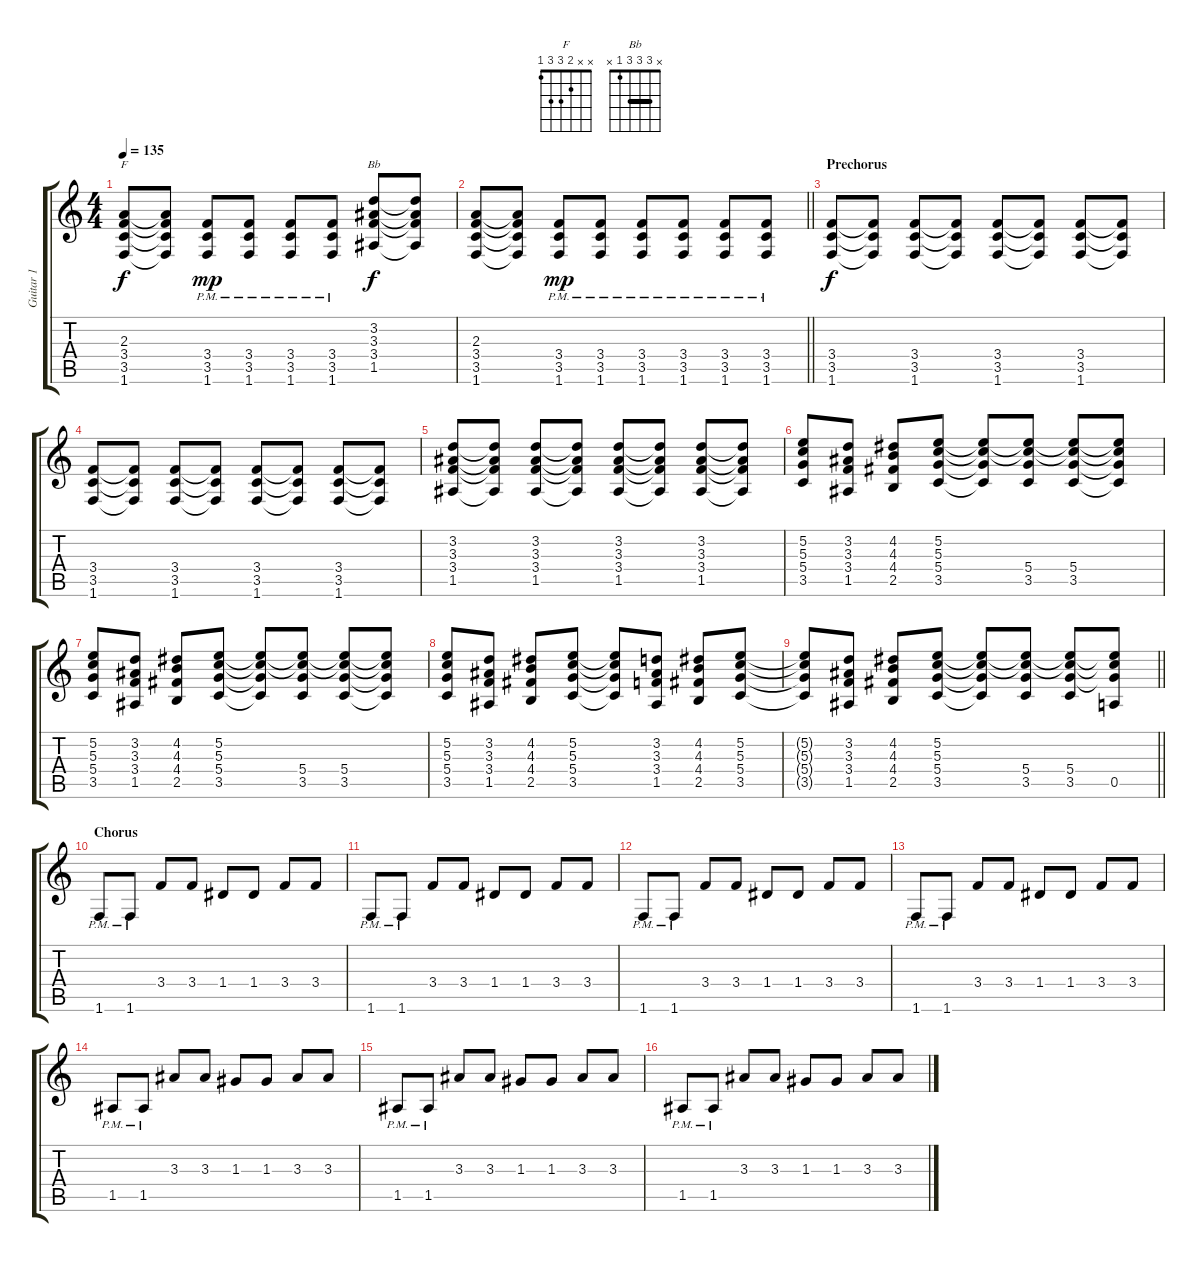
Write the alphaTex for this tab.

\track ("Guitar 1" "Guitar 1") {instrument overdrivenguitar}
\staff {score tabs}
\tuning (E4 B3 G3 D3 A2 E2) {hide}
\chord ("F" x x 2 3 3 1)
\chord ("Bb" x 3 3 3 1 x) {barre 3}
\ts (4 4)
\tempo 135
\clef g2
\ks c
(2.3 3.4 3.5 1.6).8{ch "F" dy f} (2.3{t} 3.4{t} 3.5{t} 1.6{t}).8 (3.4{pm} 3.5{pm} 1.6{pm}).8{dy mp} (3.4{pm} 3.5{pm} 1.6{pm}).8 (3.4{pm} 3.5{pm} 1.6{pm}).8 (3.4{pm} 3.5{pm} 1.6{pm}).8 (3.2 3.3 3.4 1.5).8{ch "Bb" dy f} (3.2{t} 3.3{t} 3.4{t} 1.5{t}).8 |
\barLineRight lightlight
(2.3 3.4 3.5 1.6).8 (2.3{t} 3.4{t} 3.5{t} 1.6{t}).8 (3.4{pm} 3.5{pm} 1.6{pm}).8{dy mp} (3.4{pm} 3.5{pm} 1.6{pm}).8 (3.4{pm} 3.5{pm} 1.6{pm}).8 (3.4{pm} 3.5{pm} 1.6{pm}).8 (3.4{pm} 3.5{pm} 1.6{pm}).8 (3.4{pm} 3.5{pm} 1.6{pm}).8 |
\section ("" "Prechorus")
(3.4 3.5 1.6).8{dy f} (3.4{t} 3.5{t} 1.6{t}).8 (3.4 3.5 1.6).8 (3.4{t} 3.5{t} 1.6{t}).8 (3.4 3.5 1.6).8 (3.4{t} 3.5{t} 1.6{t}).8 (3.4 3.5 1.6).8 (3.4{t} 3.5{t} 1.6{t}).8 |
(3.4 3.5 1.6).8 (3.4{t} 3.5{t} 1.6{t}).8 (3.4 3.5 1.6).8 (3.4{t} 3.5{t} 1.6{t}).8 (3.4 3.5 1.6).8 (3.4{t} 3.5{t} 1.6{t}).8 (3.4 3.5 1.6).8 (3.4{t} 3.5{t} 1.6{t}).8 |
(3.2 3.3 3.4 1.5).8 (3.2{t} 3.3{t} 3.4{t} 1.5{t}).8 (3.2 3.3 3.4 1.5).8 (3.2{t} 3.3{t} 3.4{t} 1.5{t}).8 (3.2 3.3 3.4 1.5).8 (3.2{t} 3.3{t} 3.4{t} 1.5{t}).8 (3.2 3.3 3.4 1.5).8 (3.2{t} 3.3{t} 3.4{t} 1.5{t}).8 |
(5.2 5.3 5.4 3.5).8 (3.2 3.3 3.4 1.5).8 (4.2 4.3 4.4 2.5).8 (5.2 5.3 5.4 3.5).8 (5.2{t} 5.3{t} 5.4{t} 3.5{t}).8 (5.2{t} 5.3{t} 5.4 3.5).8 (5.2{t} 5.3{t} 5.4 3.5).8 (5.2{t} 5.3{t} 5.4{t} 3.5{t}).8 |
(5.2 5.3 5.4 3.5).8 (3.2 3.3 3.4 1.5).8 (4.2 4.3 4.4 2.5).8 (5.2 5.3 5.4 3.5).8 (5.2{t} 5.3{t} 5.4{t} 3.5{t}).8 (5.2{t} 5.3{t} 5.4 3.5).8 (5.2{t} 5.3{t} 5.4 3.5).8 (5.2{t} 5.3{t} 5.4{t} 3.5{t}).8 |
(5.2 5.3 5.4 3.5).8 (3.2 3.3 3.4 1.5).8 (4.2 4.3 4.4 2.5).8 (5.2 5.3 5.4 3.5).8 (5.2{t} 5.3{t} 5.4{t} 3.5{t}).8 (3.2 3.3 3.4 1.5).8 (4.2 4.3 4.4 2.5).8 (5.2 5.3 5.4 3.5).8 |
\barLineRight lightlight
(5.2{t} 5.3{t} 5.4{t} 3.5{t}).8 (3.2 3.3 3.4 1.5).8 (4.2 4.3 4.4 2.5).8 (5.2 5.3 5.4 3.5).8 (5.2{t} 5.3{t} 5.4{t} 3.5{t}).8 (5.2{t} 5.3{t} 5.4 3.5).8 (5.2{t} 5.3{t} 5.4 3.5).8 (5.2{t} 5.3{t} 5.4{t} 0.5).8 |
\section ("" "Chorus")
1.6{pm}.8 1.6{pm}.8 3.4.8 3.4.8 1.4.8 1.4.8 3.4.8 3.4.8 |
1.6{pm}.8 1.6{pm}.8 3.4.8 3.4.8 1.4.8 1.4.8 3.4.8 3.4.8 |
1.6{pm}.8 1.6{pm}.8 3.4.8 3.4.8 1.4.8 1.4.8 3.4.8 3.4.8 |
1.6{pm}.8 1.6{pm}.8 3.4.8 3.4.8 1.4.8 1.4.8 3.4.8 3.4.8 |
1.5{pm}.8 1.5{pm}.8 3.3.8 3.3.8 1.3.8 1.3.8 3.3.8 3.3.8 |
1.5{pm}.8 1.5{pm}.8 3.3.8 3.3.8 1.3.8 1.3.8 3.3.8 3.3.8 |
1.5{pm}.8 1.5{pm}.8 3.3.8 3.3.8 1.3.8 1.3.8 3.3.8 3.3.8
